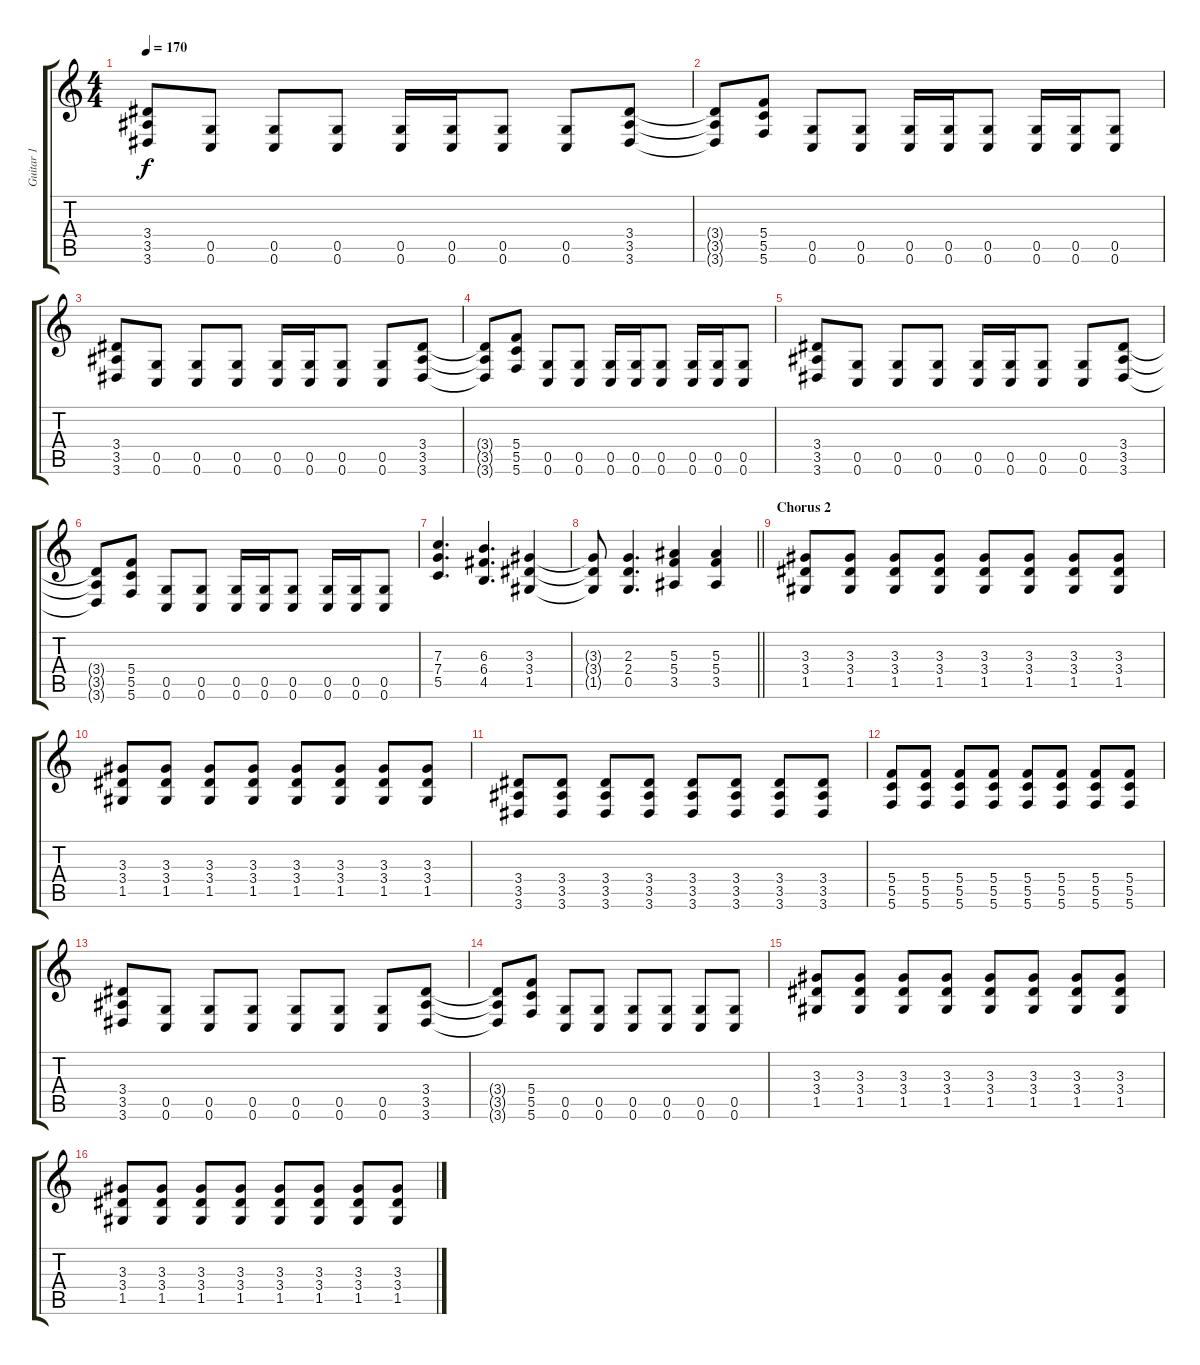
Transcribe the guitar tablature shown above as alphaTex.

\track ("Guitar 1" "Guitar 1") {instrument distortionguitar}
\staff {score tabs}
\tuning (D4 A3 F3 C3 G2 C2) {hide}
\ts (4 4)
\tempo 170
\clef g2
\ks c
(3.4 3.5 3.6).8{dy f} (0.5 0.6).8 (0.5 0.6).8 (0.5 0.6).8 (0.5 0.6).16 (0.5 0.6).16 (0.5 0.6).8 (0.5 0.6).8 (3.4 3.5 3.6).8 |
(3.4{t} 3.5{t} 3.6{t}).8 (5.4 5.5 5.6).8 (0.5 0.6).8 (0.5 0.6).8 (0.5 0.6).16 (0.5 0.6).16 (0.5 0.6).8 (0.5 0.6).16 (0.5 0.6).16 (0.5 0.6).8 |
(3.4 3.5 3.6).8 (0.5 0.6).8 (0.5 0.6).8 (0.5 0.6).8 (0.5 0.6).16 (0.5 0.6).16 (0.5 0.6).8 (0.5 0.6).8 (3.4 3.5 3.6).8 |
(3.4{t} 3.5{t} 3.6{t}).8 (5.4 5.5 5.6).8 (0.5 0.6).8 (0.5 0.6).8 (0.5 0.6).16 (0.5 0.6).16 (0.5 0.6).8 (0.5 0.6).16 (0.5 0.6).16 (0.5 0.6).8 |
(3.4 3.5 3.6).8 (0.5 0.6).8 (0.5 0.6).8 (0.5 0.6).8 (0.5 0.6).16 (0.5 0.6).16 (0.5 0.6).8 (0.5 0.6).8 (3.4 3.5 3.6).8 |
(3.4{t} 3.5{t} 3.6{t}).8 (5.4 5.5 5.6).8 (0.5 0.6).8 (0.5 0.6).8 (0.5 0.6).16 (0.5 0.6).16 (0.5 0.6).8 (0.5 0.6).16 (0.5 0.6).16 (0.5 0.6).8 |
(7.3 7.4 5.5).4{d} (6.3 6.4 4.5).4{d} (3.3 3.4 1.5).4 |
\barLineRight lightlight
(3.3{t} 3.4{t} 1.5{t}).8 (2.3 2.4 0.5).4{d} (5.3 5.4 3.5).4 (5.3 5.4 3.5).4 |
\section ("" "Chorus 2")
(3.3 3.4 1.5).8{volume 13 balance 8} (3.3 3.4 1.5).8 (3.3 3.4 1.5).8 (3.3 3.4 1.5).8 (3.3 3.4 1.5).8 (3.3 3.4 1.5).8 (3.3 3.4 1.5).8 (3.3 3.4 1.5).8 |
(3.3 3.4 1.5).8 (3.3 3.4 1.5).8 (3.3 3.4 1.5).8 (3.3 3.4 1.5).8 (3.3 3.4 1.5).8 (3.3 3.4 1.5).8 (3.3 3.4 1.5).8 (3.3 3.4 1.5).8 |
(3.4 3.5 3.6).8 (3.4 3.5 3.6).8 (3.4 3.5 3.6).8 (3.4 3.5 3.6).8 (3.4 3.5 3.6).8 (3.4 3.5 3.6).8 (3.4 3.5 3.6).8 (3.4 3.5 3.6).8 |
(5.4 5.5 5.6).8 (5.4 5.5 5.6).8 (5.4 5.5 5.6).8 (5.4 5.5 5.6).8 (5.4 5.5 5.6).8 (5.4 5.5 5.6).8 (5.4 5.5 5.6).8 (5.4 5.5 5.6).8 |
(3.4 3.5 3.6).8{volume 13 balance 0} (0.5 0.6).8 (0.5 0.6).8 (0.5 0.6).8 (0.5 0.6).8 (0.5 0.6).8 (0.5 0.6).8 (3.4 3.5 3.6).8 |
(3.4{t} 3.5{t} 3.6{t}).8 (5.4 5.5 5.6).8 (0.5 0.6).8 (0.5 0.6).8 (0.5 0.6).8 (0.5 0.6).8 (0.5 0.6).8 (0.5 0.6).8 |
(3.3 3.4 1.5).8{balance 8} (3.3 3.4 1.5).8 (3.3 3.4 1.5).8 (3.3 3.4 1.5).8 (3.3 3.4 1.5).8 (3.3 3.4 1.5).8 (3.3 3.4 1.5).8 (3.3 3.4 1.5).8 |
(3.3 3.4 1.5).8 (3.3 3.4 1.5).8 (3.3 3.4 1.5).8 (3.3 3.4 1.5).8 (3.3 3.4 1.5).8 (3.3 3.4 1.5).8 (3.3 3.4 1.5).8 (3.3 3.4 1.5).8
